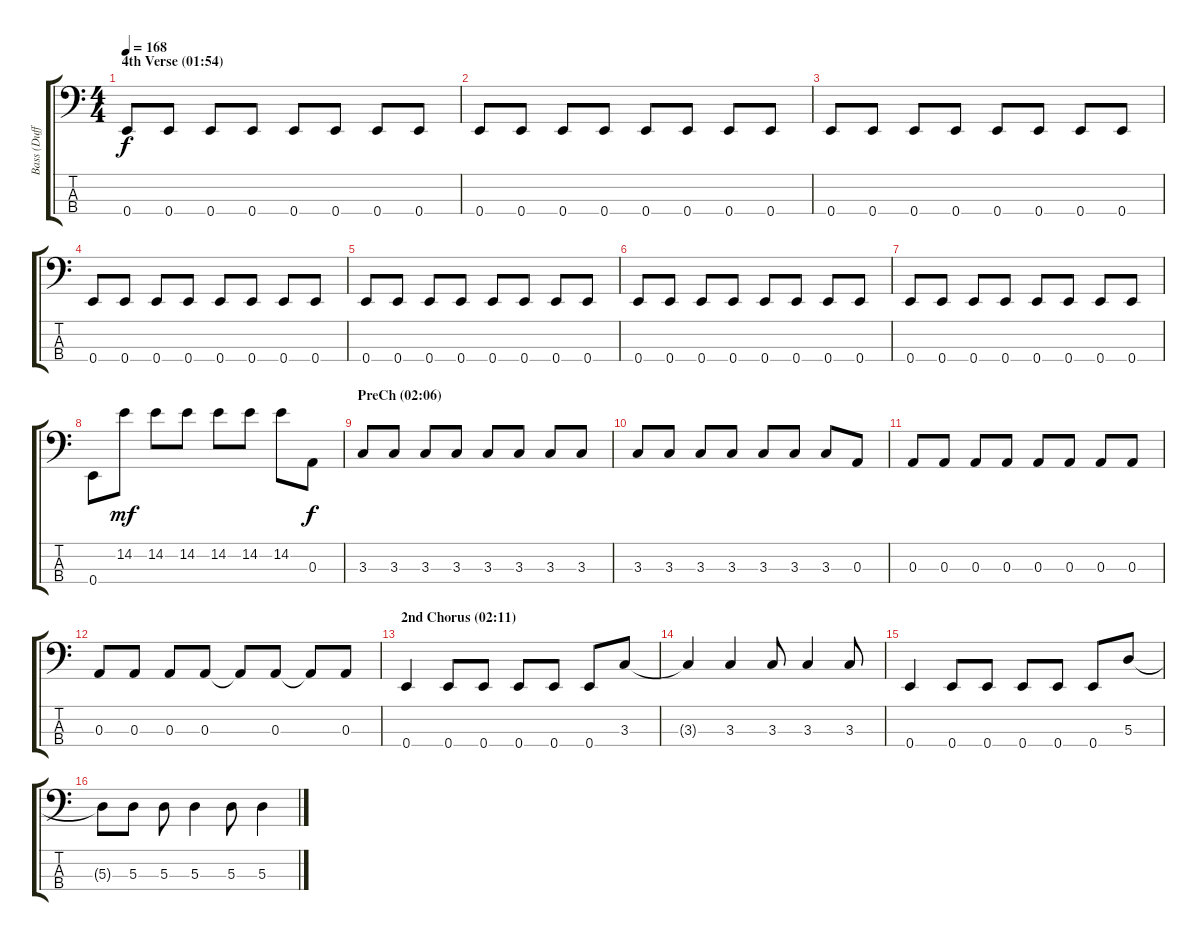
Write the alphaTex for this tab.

\track ("Bass (Duff McKagan)" "Bass (Duff") {instrument electricbassfinger}
\staff {score tabs}
\tuning (G2 D2 A1 E1) {hide}
\ts (4 4)
\section ("" "4th Verse (01:54)")
\tempo 168
\clef f4
\ks c
0.4.8{dy f} 0.4.8 0.4.8 0.4.8 0.4.8 0.4.8 0.4.8 0.4.8 |
0.4.8 0.4.8 0.4.8 0.4.8 0.4.8 0.4.8 0.4.8 0.4.8 |
0.4.8 0.4.8 0.4.8 0.4.8 0.4.8 0.4.8 0.4.8 0.4.8 |
0.4.8 0.4.8 0.4.8 0.4.8 0.4.8 0.4.8 0.4.8 0.4.8 |
0.4.8 0.4.8 0.4.8 0.4.8 0.4.8 0.4.8 0.4.8 0.4.8 |
0.4.8 0.4.8 0.4.8 0.4.8 0.4.8 0.4.8 0.4.8 0.4.8 |
0.4.8 0.4.8 0.4.8 0.4.8 0.4.8 0.4.8 0.4.8 0.4.8 |
0.4.8 14.2.8{dy mf} 14.2.8 14.2.8 14.2.8 14.2.8 14.2.8 0.3.8{dy f} |
\section ("" "PreCh (02:06)")
3.3.8 3.3.8 3.3.8 3.3.8 3.3.8 3.3.8 3.3.8 3.3.8 |
3.3.8 3.3.8 3.3.8 3.3.8 3.3.8 3.3.8 3.3.8 0.3.8 |
0.3.8 0.3.8 0.3.8 0.3.8 0.3.8 0.3.8 0.3.8 0.3.8 |
0.3.8 0.3.8 0.3.8 0.3.8 0.3{t}.8 0.3.8 0.3{t}.8 0.3.8 |
\section ("" "2nd Chorus (02:11)")
0.4.4 0.4.8 0.4.8 0.4.8 0.4.8 0.4.8 3.3.8 |
3.3{t}.4 3.3.4 3.3.8 3.3.4 3.3.8 |
0.4.4 0.4.8 0.4.8 0.4.8 0.4.8 0.4.8 5.3.8 |
5.3{t}.8 5.3.8 5.3.8 5.3.4 5.3.8 5.3.4
